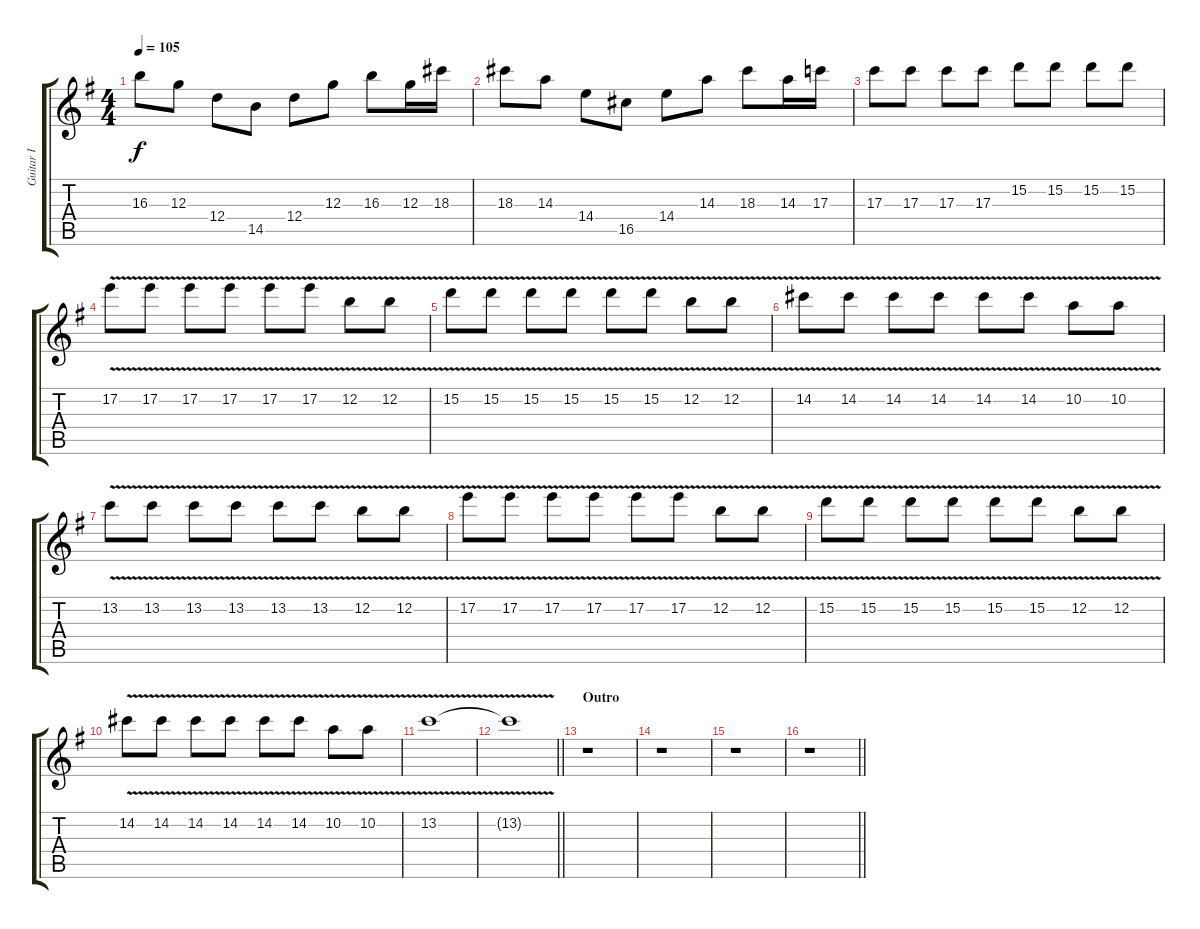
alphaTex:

\track ("Guitar I" "Guitar I") {instrument overdrivenguitar}
\staff {score tabs}
\tuning (E4 B3 G3 D3 A2 E2) {hide}
\ts (4 4)
\tempo 105
\clef g2
\ks g
16.3.8{dy f} 12.3.8 12.4.8 14.5.8 12.4.8 12.3.8 16.3.8 12.3.16 18.3.16 |
18.3.8 14.3.8 14.4.8 16.5.8 14.4.8 14.3.8 18.3.8 14.3.16 17.3.16 |
17.3.8 17.3.8 17.3.8 17.3.8 15.2.8 15.2.8 15.2.8 15.2.8 |
17.2{v}.8 17.2{v}.8 17.2{v}.8 17.2{v}.8 17.2{v}.8 17.2{v}.8 12.2{v}.8 12.2{v}.8 |
15.2{v}.8 15.2{v}.8 15.2{v}.8 15.2{v}.8 15.2{v}.8 15.2{v}.8 12.2{v}.8 12.2{v}.8 |
14.2{v}.8 14.2{v}.8 14.2{v}.8 14.2{v}.8 14.2{v}.8 14.2{v}.8 10.2{v}.8 10.2{v}.8 |
13.2{v}.8 13.2{v}.8 13.2{v}.8 13.2{v}.8 13.2{v}.8 13.2{v}.8 12.2{v}.8 12.2{v}.8 |
17.2{v}.8 17.2{v}.8 17.2{v}.8 17.2{v}.8 17.2{v}.8 17.2{v}.8 12.2{v}.8 12.2{v}.8 |
15.2{v}.8 15.2{v}.8 15.2{v}.8 15.2{v}.8 15.2{v}.8 15.2{v}.8 12.2{v}.8 12.2{v}.8 |
14.2{v}.8 14.2{v}.8 14.2{v}.8 14.2{v}.8 14.2{v}.8 14.2{v}.8 10.2{v}.8 10.2{v}.8 |
13.2{v}.1 |
\barLineRight lightlight
13.2{t}.1 |
\section ("" "Outro")
r.1 |
r.1 |
r.1 |
\barLineRight lightlight
r.1
